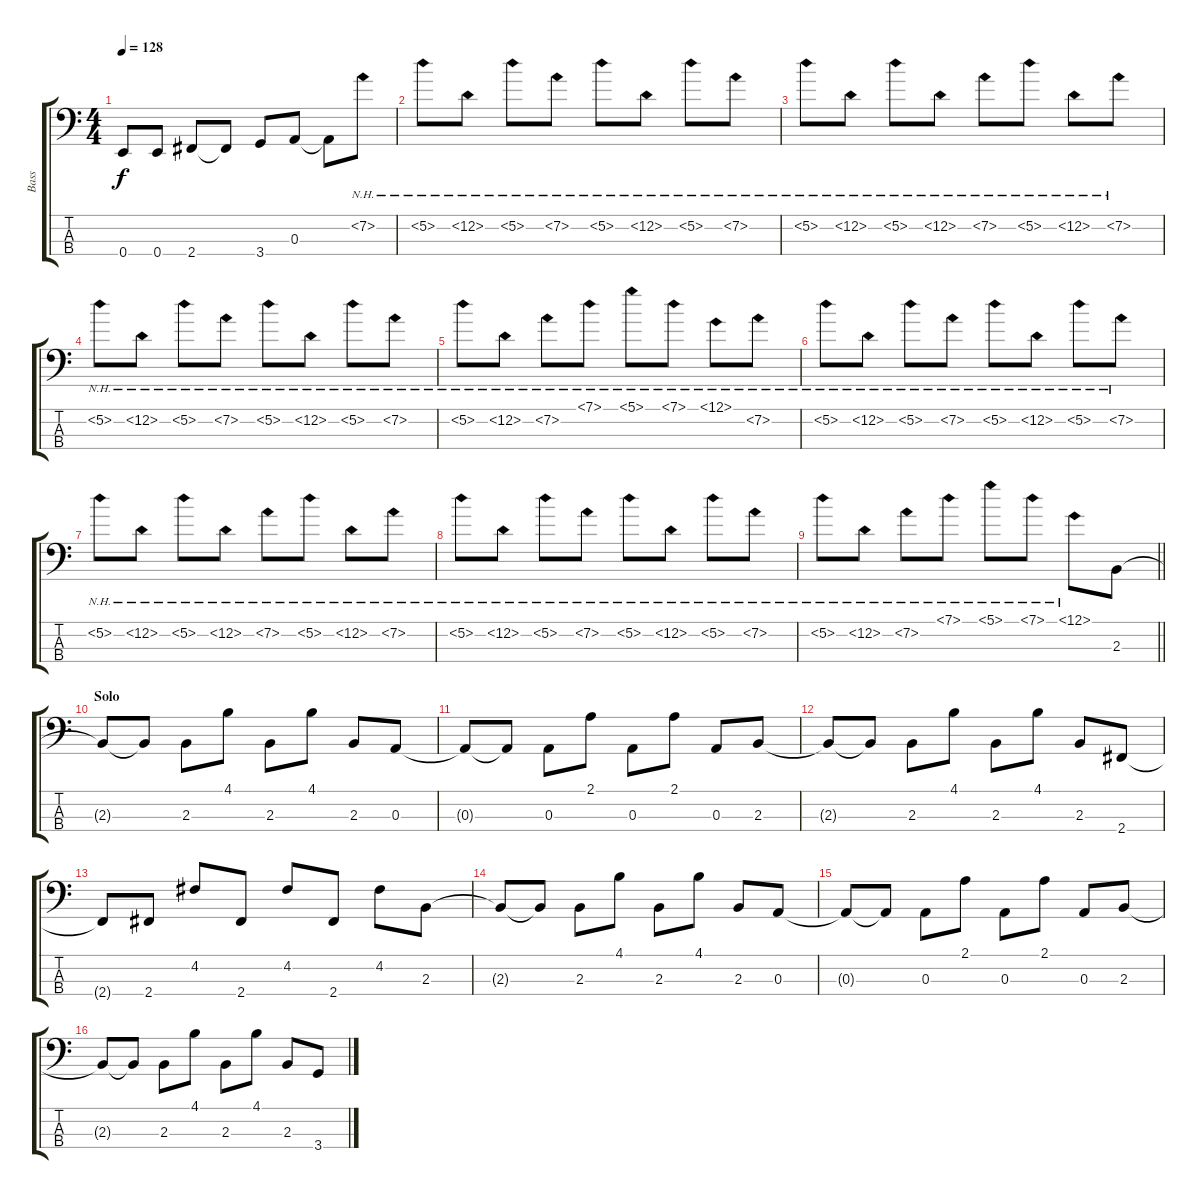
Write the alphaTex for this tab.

\track ("Bass" "Bass") {instrument electricbassfinger}
\staff {score tabs}
\tuning (G2 D2 A1 E1) {hide}
\ts (4 4)
\tempo 128
\clef f4
\ks c
0.4{t}.8{dy f} 0.4.8 2.4.8 2.4{t}.8 3.4.8 0.3.8 0.3{t}.8 7.2{nh}.8 |
5.2{nh}.8 12.2{nh}.8 5.2{nh}.8 7.2{nh}.8 5.2{nh}.8 12.2{nh}.8 5.2{nh}.8 7.2{nh}.8 |
5.2{nh}.8 12.2{nh}.8 5.2{nh}.8 12.2{nh}.8 7.2{nh}.8 5.2{nh}.8 12.2{nh}.8 7.2{nh}.8 |
5.2{nh}.8 12.2{nh}.8 5.2{nh}.8 7.2{nh}.8 5.2{nh}.8 12.2{nh}.8 5.2{nh}.8 7.2{nh}.8 |
5.2{nh}.8 12.2{nh}.8 7.2{nh}.8 7.1{nh}.8 5.1{nh}.8 7.1{nh}.8 12.1{nh}.8 7.2{nh}.8 |
5.2{nh}.8 12.2{nh}.8 5.2{nh}.8 7.2{nh}.8 5.2{nh}.8 12.2{nh}.8 5.2{nh}.8 7.2{nh}.8 |
5.2{nh}.8 12.2{nh}.8 5.2{nh}.8 12.2{nh}.8 7.2{nh}.8 5.2{nh}.8 12.2{nh}.8 7.2{nh}.8 |
5.2{nh}.8 12.2{nh}.8 5.2{nh}.8 7.2{nh}.8 5.2{nh}.8 12.2{nh}.8 5.2{nh}.8 7.2{nh}.8 |
\barLineRight lightlight
5.2{nh}.8 12.2{nh}.8 7.2{nh}.8 7.1{nh}.8 5.1{nh}.8 7.1{nh}.8 12.1{nh}.8 2.3.8 |
\section ("" "Solo")
2.3{t}.8 2.3{t}.8 2.3.8 4.1.8 2.3.8 4.1.8 2.3.8 0.3.8 |
0.3{t}.8 0.3{t}.8 0.3.8 2.1.8 0.3.8 2.1.8 0.3.8 2.3.8 |
2.3{t}.8 2.3{t}.8 2.3.8 4.1.8 2.3.8 4.1.8 2.3.8 2.4.8 |
2.4{t}.8 2.4.8 4.2.8 2.4.8 4.2.8 2.4.8 4.2.8 2.3.8 |
2.3{t}.8 2.3{t}.8 2.3.8 4.1.8 2.3.8 4.1.8 2.3.8 0.3.8 |
0.3{t}.8 0.3{t}.8 0.3.8 2.1.8 0.3.8 2.1.8 0.3.8 2.3.8 |
2.3{t}.8 2.3{t}.8 2.3.8 4.1.8 2.3.8 4.1.8 2.3.8 3.4.8
